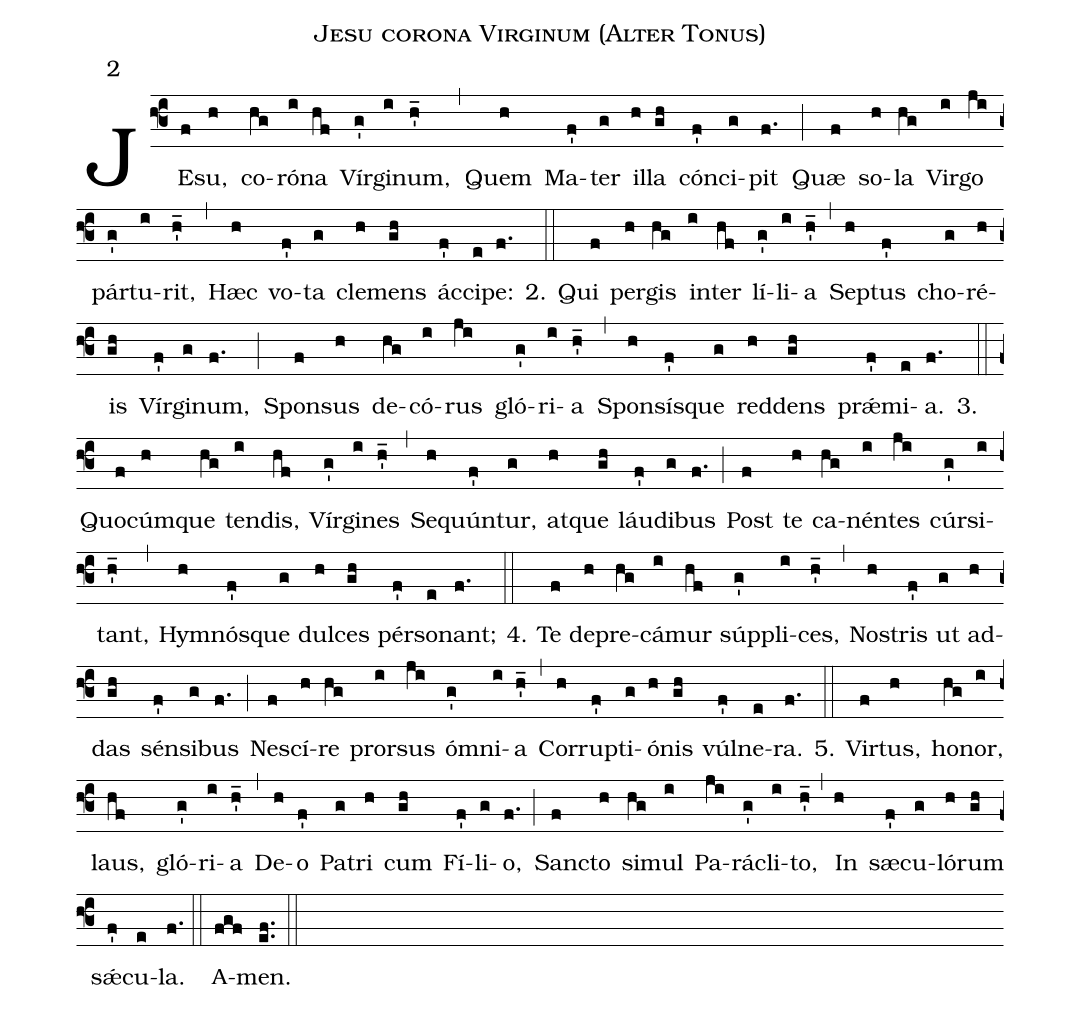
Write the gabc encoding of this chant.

name:Jesu corona Virginum (Alter Tonus);
mode:2;
%%
(f3)JE(f)su,(h) co(hg)ró(i)na(hf) Vír(g')gi(i)num,(h'_) (,)
Quem(h) Ma(f')ter(g) il(h)la(gh) cón(f')ci(g)pit(f.) (;)
Quæ(f) so(h)la(hg) Vir(i)go(ji) pár(g')tu(i)rit,(h'_) (,)
Hæc(h) vo(f')ta(g) cle(h)mens(gh) ác(f')ci(e)pe:(f.)

2.(::) Qui(f) per(h)gis(hg) in(i)ter(hf) lí(g')li(i)a(h'_) (,)
Sep(h)tus(f') cho(g)ré(h)is(gh) Vír(f')gi(g)num,(f.) (;)
Spon(f)sus(h) de(hg)có(i)rus(ji) gló(g')ri(i)a(h'_) (,)
Spon(h)sís(f')que(g) red(h)dens(gh) prǽ(f')mi(e)a.(f.)

3.(::) Quo(f)cúm(h)que(hg) ten(i)dis,(hf) Vír(g')gi(i)nes(h'_) (,)
Se(h)quún(f')tur,(g) at(h)que(gh) láu(f')di(g)bus(f.) (;)
Post(f) te(h) ca(hg)nén(i)tes(ji) cúr(g')si(i)tant,(h'_) (,)
Hym(h)nós(f')que(g) dul(h)ces(gh) pér(f')so(e)nant;(f.)

4.(::) Te(f) de(h)pre(hg)cá(i)mur(hf) súp(g')pli(i)ces,(h'_) (,)
No(h)stris(f') ut(g) ad(h)das(gh) sén(f')si(g)bus(f.) (;)
Ne(f)scí(h)re(hg) pror(i)sus(ji) óm(g')ni(i)a(h'_) (,)
Cor(h)rup(f')ti(g)ó(h)nis(gh) vúl(f')ne(e)ra.(f.)

5.(::) Vir(f)tus,(h) ho(hg)nor,(i) laus,(hf) gló(g')ri(i)a(h'_) (,)
De(h)o(f') Pa(g)tri(h) cum(gh) Fí(f')li(g)o,(f.) (;)
San(f)cto(h) si(hg)mul(i) Pa(ji)rá(g')cli(i)to,(h'_) (,)
In(h) sæ(f')cu(g)ló(h)rum(gh) sǽ(f')cu(e)la.(f.) (::)
A(fgf)men.(ef..) (::)
